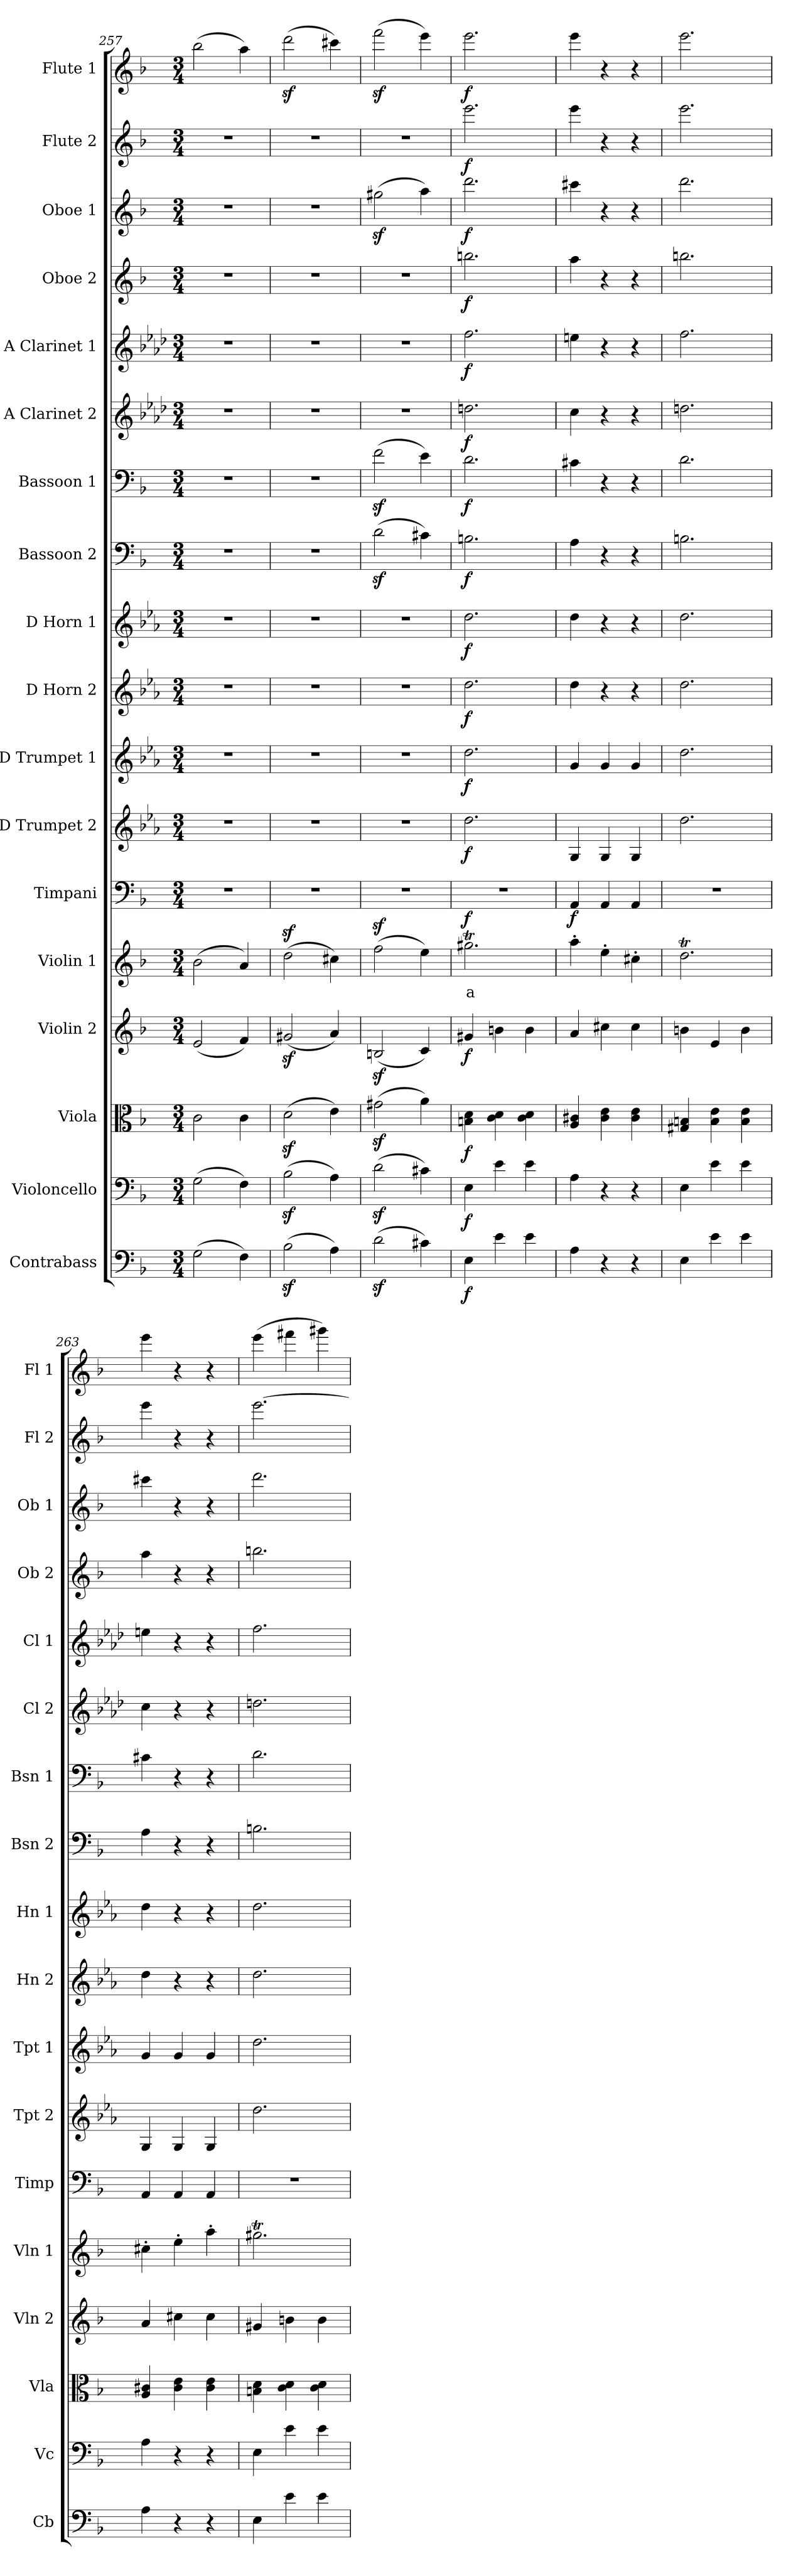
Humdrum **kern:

**kern	**dynam	**kern	**dynam	**kern	**dynam	**kern	**dynam	**kern	**text	**dynam	**kern	**dynam	**kern	**dynam	**kern	**dynam	**kern	**dynam	**kern	**dynam	**kern	**dynam	**kern	**dynam	**kern	**dynam	**kern	**dynam	**kern	**dynam	**kern	**dynam	**kern	**dynam	**kern	**dynam
*part18	*part18	*part17	*part17	*part16	*part16	*part15	*part15	*part14	*part14	*part14	*part13	*part13	*part12	*part12	*part11	*part11	*part10	*part10	*part9	*part9	*part8	*part8	*part7	*part7	*part6	*part6	*part5	*part5	*part4	*part4	*part3	*part3	*part2	*part2	*part1	*part1
*staff18	*staff18	*staff17	*staff17	*staff16	*staff16	*staff15	*staff15	*staff14	*staff14	*staff14	*staff13	*staff13	*staff12	*staff12	*staff11	*staff11	*staff10	*staff10	*staff9	*staff9	*staff8	*staff8	*staff7	*staff7	*staff6	*staff6	*staff5	*staff5	*staff4	*staff4	*staff3	*staff3	*staff2	*staff2	*staff1	*staff1
*I"Contrabass	*	*I"Violoncello	*	*I"Viola	*	*I"Violin 2	*	*I"Violin 1	*	*	*I"Timpani	*	*I"D Trumpet 2	*	*I"D Trumpet 1	*	*I"D Horn 2	*	*I"D Horn 1	*	*I"Bassoon 2	*	*I"Bassoon 1	*	*I"A Clarinet 2	*	*I"A Clarinet 1	*	*I"Oboe 2	*	*I"Oboe 1	*	*I"Flute 2	*	*I"Flute 1	*
*I'Cb	*	*I'Vc	*	*I'Vla	*	*I'Vln 2	*	*I'Vln 1	*	*	*I'Timp	*	*I'Tpt 2	*	*I'Tpt 1	*	*I'Hn 2	*	*I'Hn 1	*	*I'Bsn 2	*	*I'Bsn 1	*	*I'Cl 2	*	*I'Cl 1	*	*I'Ob 2	*	*I'Ob 1	*	*I'Fl 2	*	*I'Fl 1	*
*clefF4	*	*clefF4	*	*clefC3	*	*clefG2	*	*clefG2	*	*	*clefF4	*	*clefG2	*	*clefG2	*	*clefG2	*	*clefG2	*	*clefF4	*	*clefF4	*	*clefG2	*	*clefG2	*	*clefG2	*	*clefG2	*	*clefG2	*	*clefG2	*
*ITrd7c12	*	*	*	*	*	*	*	*	*	*	*	*	*ITrd-1c-2	*	*ITrd-1c-2	*	*ITrd6c10	*	*ITrd6c10	*	*	*	*	*	*ITrd2c3	*	*ITrd2c3	*	*	*	*	*	*	*	*	*
*k[b-]	*	*k[b-]	*	*k[b-]	*	*k[b-]	*	*k[b-]	*	*	*k[b-]	*	*k[b-]	*	*k[b-]	*	*k[b-]	*	*k[b-]	*	*k[b-]	*	*k[b-]	*	*k[b-]	*	*k[b-]	*	*k[b-]	*	*k[b-]	*	*k[b-]	*	*k[b-]	*
*M3/4	*	*M3/4	*	*M3/4	*	*M3/4	*	*M3/4	*	*	*M3/4	*	*M3/4	*	*M3/4	*	*M3/4	*	*M3/4	*	*M3/4	*	*M3/4	*	*M3/4	*	*M3/4	*	*M3/4	*	*M3/4	*	*M3/4	*	*M3/4	*
=257	=257	=257	=257	=257	=257	=257	=257	=257	=257	=257	=257	=257	=257	=257	=257	=257	=257	=257	=257	=257	=257	=257	=257	=257	=257	=257	=257	=257	=257	=257	=257	=257	=257	=257	=257	=257
(2GG\	.	(2G\	.	2c\	.	(2e/	.	(2b-\	.	.	2.r	.	2.r	.	2.r	.	2.r	.	2.r	.	2.r	.	2.r	.	2.r	.	2.r	.	2.r	.	2.r	.	2.r	.	(2bb-\	.
4FF\)	.	4F\)	.	4c\	.	4f/)	.	4a/)	.	.	.	.	.	.	.	.	.	.	.	.	.	.	.	.	.	.	.	.	.	.	.	.	.	.	4aa\)	.
=258	=258	=258	=258	=258	=258	=258	=258	=258	=258	=258	=258	=258	=258	=258	=258	=258	=258	=258	=258	=258	=258	=258	=258	=258	=258	=258	=258	=258	=258	=258	=258	=258	=258	=258	=258	=258
(2BB-z<\	.	(2B-z<\	.	(2dz<\	.	(2g#Xz</	.	(2ddz<\	.	.	2.r	.	2.r	.	2.r	.	2.r	.	2.r	.	2.r	.	2.r	.	2.r	.	2.r	.	2.r	.	2.r	.	2.r	.	(2dddz<\	.
4AA\)	.	4A\)	.	4e\)	.	4a/)	.	4cc#X\)	.	.	.	.	.	.	.	.	.	.	.	.	.	.	.	.	.	.	.	.	.	.	.	.	.	.	4ccc#X\)	.
=259	=259	=259	=259	=259	=259	=259	=259	=259	=259	=259	=259	=259	=259	=259	=259	=259	=259	=259	=259	=259	=259	=259	=259	=259	=259	=259	=259	=259	=259	=259	=259	=259	=259	=259	=259	=259
(2Dz<\	.	(2dz<\	.	(2g#Xz<\	.	(2Bnz</	.	(2ffz<\	.	.	2.r	.	2.r	.	2.r	.	2.r	.	2.r	.	(2dz<\	.	(2fz<\	.	2.r	.	2.r	.	2.r	.	(2gg#Xz<\	.	2.r	.	(2fffz<\	.
4C#X\)	.	4c#X\)	.	4a\)	.	4c/)	.	4ee\)	.	.	.	.	.	.	.	.	.	.	.	.	4c#X\)	.	4e\)	.	.	.	.	.	.	.	4aa\)	.	.	.	4eee\)	.
=260	=260	=260	=260	=260	=260	=260	=260	=260	=260	=260	=260	=260	=260	=260	=260	=260	=260	=260	=260	=260	=260	=260	=260	=260	=260	=260	=260	=260	=260	=260	=260	=260	=260	=260	=260	=260
!	!LO:DY:b	!	!LO:DY:b	!	!LO:DY:b	!	!LO:DY:b	!	!LO:LY:b:color=#FF0000	!LO:DY:b	!	!	!	!LO:DY:b	!	!LO:DY:b	!	!LO:DY:b	!	!LO:DY:b	!	!LO:DY:b	!	!LO:DY:b	!	!LO:DY:b	!	!LO:DY:b	!	!LO:DY:b	!	!LO:DY:b	!	!LO:DY:b	!	!LO:DY:b
4EE\	f	4E\	f	4Bn\ 4d\	f	4g#X/	f	2.gg#Xt\	a	f	2.r	.	2.ee\	f	2.ee\	f	2.e\	f	2.e\	f	2.Bn\	f	2.d\	f	2.bn\	f	2.dd\	f	2.bbn\	f	2.ddd\	f	2.eee\	f	2.eee\	f
4E\	.	4e\	.	4c\ 4d\	.	4bn\	.	.	.	.	.	.	.	.	.	.	.	.	.	.	.	.	.	.	.	.	.	.	.	.	.	.	.	.	.	.
4E\	.	4e\	.	4c\ 4d\	.	4b\	.	.	.	.	.	.	.	.	.	.	.	.	.	.	.	.	.	.	.	.	.	.	.	.	.	.	.	.	.	.
!!LO:PB:g=z
=261	=261	=261	=261	=261	=261	=261	=261	=261	=261	=261	=261	=261	=261	=261	=261	=261	=261	=261	=261	=261	=261	=261	=261	=261	=261	=261	=261	=261	=261	=261	=261	=261	=261	=261	=261	=261
!	!	!	!	!	!	!	!	!	!	!	!	!LO:DY:b	!	!	!	!	!	!	!	!	!	!	!	!	!	!	!	!	!	!	!	!	!	!	!	!
4AA\	.	4A\	.	4A/ 4c#X/	.	4a/	.	4aa'\	.	.	4AA/	f	4A/	.	4a/	.	4e\	.	4e\	.	4A\	.	4c#X\	.	4a\	.	4cc#X\	.	4aa\	.	4ccc#X\	.	4eee\	.	4eee\	.
4r	.	4r	.	4c#\ 4e\	.	4cc#X\	.	4ee'\	.	.	4AA/	.	4A/	.	4a/	.	4r	.	4r	.	4r	.	4r	.	4r	.	4r	.	4r	.	4r	.	4r	.	4r	.
4r	.	4r	.	4c#\ 4e\	.	4cc#\	.	4cc#X'\	.	.	4AA/	.	4A/	.	4a/	.	4r	.	4r	.	4r	.	4r	.	4r	.	4r	.	4r	.	4r	.	4r	.	4r	.
=262	=262	=262	=262	=262	=262	=262	=262	=262	=262	=262	=262	=262	=262	=262	=262	=262	=262	=262	=262	=262	=262	=262	=262	=262	=262	=262	=262	=262	=262	=262	=262	=262	=262	=262	=262	=262
4EE\	.	4E\	.	4G#X/ 4Bn/	.	4bn\	.	2.ddT\	.	.	2.r	.	2.ee\	.	2.ee\	.	2.e\	.	2.e\	.	2.Bn\	.	2.d\	.	2.bn\	.	2.dd\	.	2.bbn\	.	2.ddd\	.	2.eee\	.	2.eee\	.
4E\	.	4e\	.	4B\ 4e\	.	4e/	.	.	.	.	.	.	.	.	.	.	.	.	.	.	.	.	.	.	.	.	.	.	.	.	.	.	.	.	.	.
4E\	.	4e\	.	4B\ 4e\	.	4b\	.	.	.	.	.	.	.	.	.	.	.	.	.	.	.	.	.	.	.	.	.	.	.	.	.	.	.	.	.	.
=263	=263	=263	=263	=263	=263	=263	=263	=263	=263	=263	=263	=263	=263	=263	=263	=263	=263	=263	=263	=263	=263	=263	=263	=263	=263	=263	=263	=263	=263	=263	=263	=263	=263	=263	=263	=263
4AA\	.	4A\	.	4A/ 4c#X/	.	4a/	.	4cc#X'\	.	.	4AA/	.	4A/	.	4a/	.	4e\	.	4e\	.	4A\	.	4c#X\	.	4a\	.	4cc#X\	.	4aa\	.	4ccc#X\	.	4eee\	.	4eee\	.
4r	.	4r	.	4c#\ 4e\	.	4cc#X\	.	4ee'\	.	.	4AA/	.	4A/	.	4a/	.	4r	.	4r	.	4r	.	4r	.	4r	.	4r	.	4r	.	4r	.	4r	.	4r	.
4r	.	4r	.	4c#\ 4e\	.	4cc#\	.	4aa'\	.	.	4AA/	.	4A/	.	4a/	.	4r	.	4r	.	4r	.	4r	.	4r	.	4r	.	4r	.	4r	.	4r	.	4r	.
=264	=264	=264	=264	=264	=264	=264	=264	=264	=264	=264	=264	=264	=264	=264	=264	=264	=264	=264	=264	=264	=264	=264	=264	=264	=264	=264	=264	=264	=264	=264	=264	=264	=264	=264	=264	=264
4EE\	.	4E\	.	4Bn\ 4d\	.	4g#X/	.	2.gg#Xt\	.	.	2.r	.	2.ee\	.	2.ee\	.	2.e\	.	2.e\	.	2.Bn\	.	2.d\	.	2.bn\	.	2.dd\	.	2.bbn\	.	2.ddd\	.	[2.eee\	.	(4eee\	.
4E\	.	4e\	.	4c\ 4d\	.	4bn\	.	.	.	.	.	.	.	.	.	.	.	.	.	.	.	.	.	.	.	.	.	.	.	.	.	.	.	.	4fff#X\	.
4E\	.	4e\	.	4c\ 4d\	.	4b\	.	.	.	.	.	.	.	.	.	.	.	.	.	.	.	.	.	.	.	.	.	.	.	.	.	.	.	.	4ggg#X\)	.
=	=	=	=	=	=	=	=	=	=	=	=	=	=	=	=	=	=	=	=	=	=	=	=	=	=	=	=	=	=	=	=	=	=	=	=	=
*-	*-	*-	*-	*-	*-	*-	*-	*-	*-	*-	*-	*-	*-	*-	*-	*-	*-	*-	*-	*-	*-	*-	*-	*-	*-	*-	*-	*-	*-	*-	*-	*-	*-	*-	*-	*-
